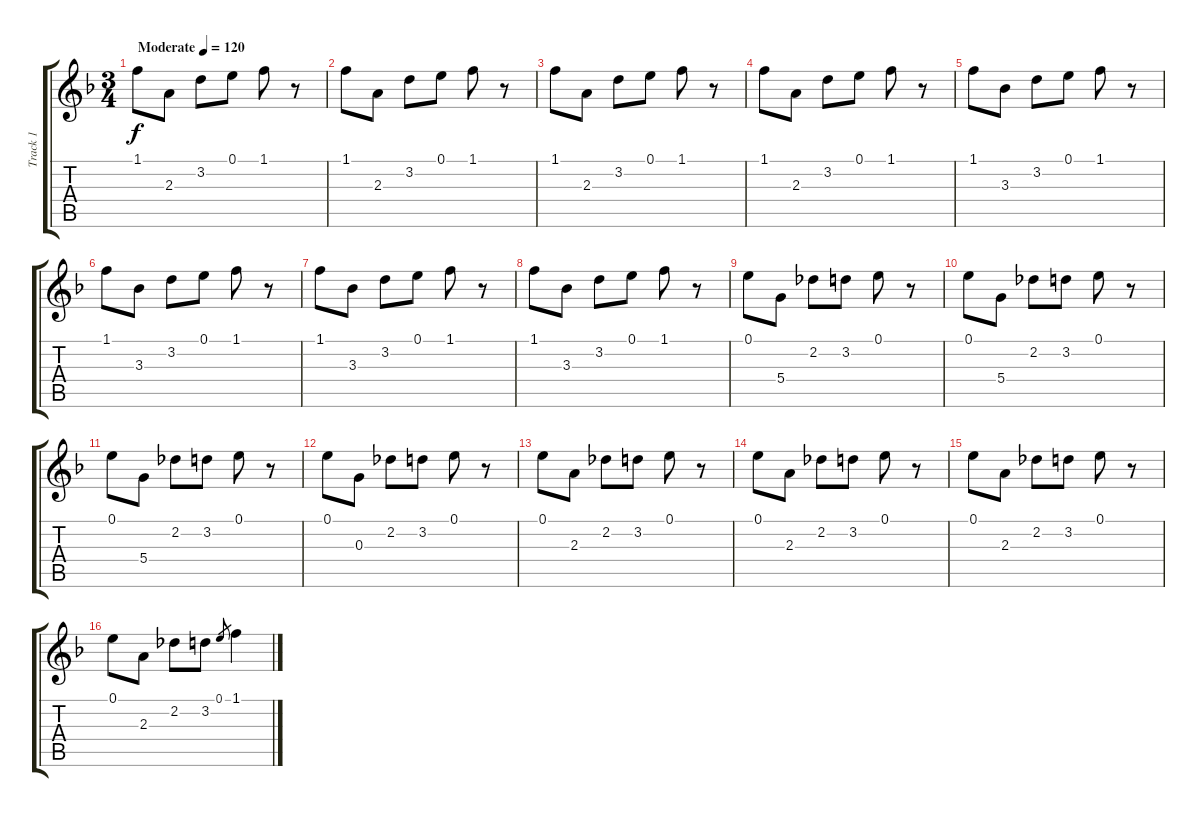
\track ("Track 1" "Track 1") {instrument acousticgrandpiano}
\staff {score tabs}
\tuning (E5 B4 G4 D4 A3 E3) {hide}
\ts (3 4)
\tempo (120 "Moderate")
\clef g2
\ks dminor
1.1.8{dy f instrument acousticgrandpiano} 2.3.8 3.2.8 0.1.8 1.1.8 r.8 |
1.1.8 2.3.8 3.2.8 0.1.8 1.1.8 r.8 |
1.1.8 2.3.8 3.2.8 0.1.8 1.1.8 r.8 |
1.1.8 2.3.8 3.2.8 0.1.8 1.1.8 r.8 |
1.1.8 3.3.8 3.2.8 0.1.8 1.1.8 r.8 |
1.1.8 3.3.8 3.2.8 0.1.8 1.1.8 r.8 |
1.1.8 3.3.8 3.2.8 0.1.8 1.1.8 r.8 |
1.1.8 3.3.8 3.2.8 0.1.8 1.1.8 r.8 |
0.1.8 5.4.8 2.2.8 3.2.8 0.1.8 r.8 |
0.1.8 5.4.8 2.2.8 3.2.8 0.1.8 r.8 |
0.1.8 5.4.8 2.2.8 3.2.8 0.1.8 r.8 |
0.1.8 0.3.8 2.2.8 3.2.8 0.1.8 r.8 |
0.1.8 2.3.8 2.2.8 3.2.8 0.1.8 r.8 |
0.1.8 2.3.8 2.2.8 3.2.8 0.1.8 r.8 |
0.1.8 2.3.8 2.2.8 3.2.8 0.1.8 r.8 |
0.1.8 2.3.8 2.2.8 3.2.8 0.1.8{gr} 1.1.4
